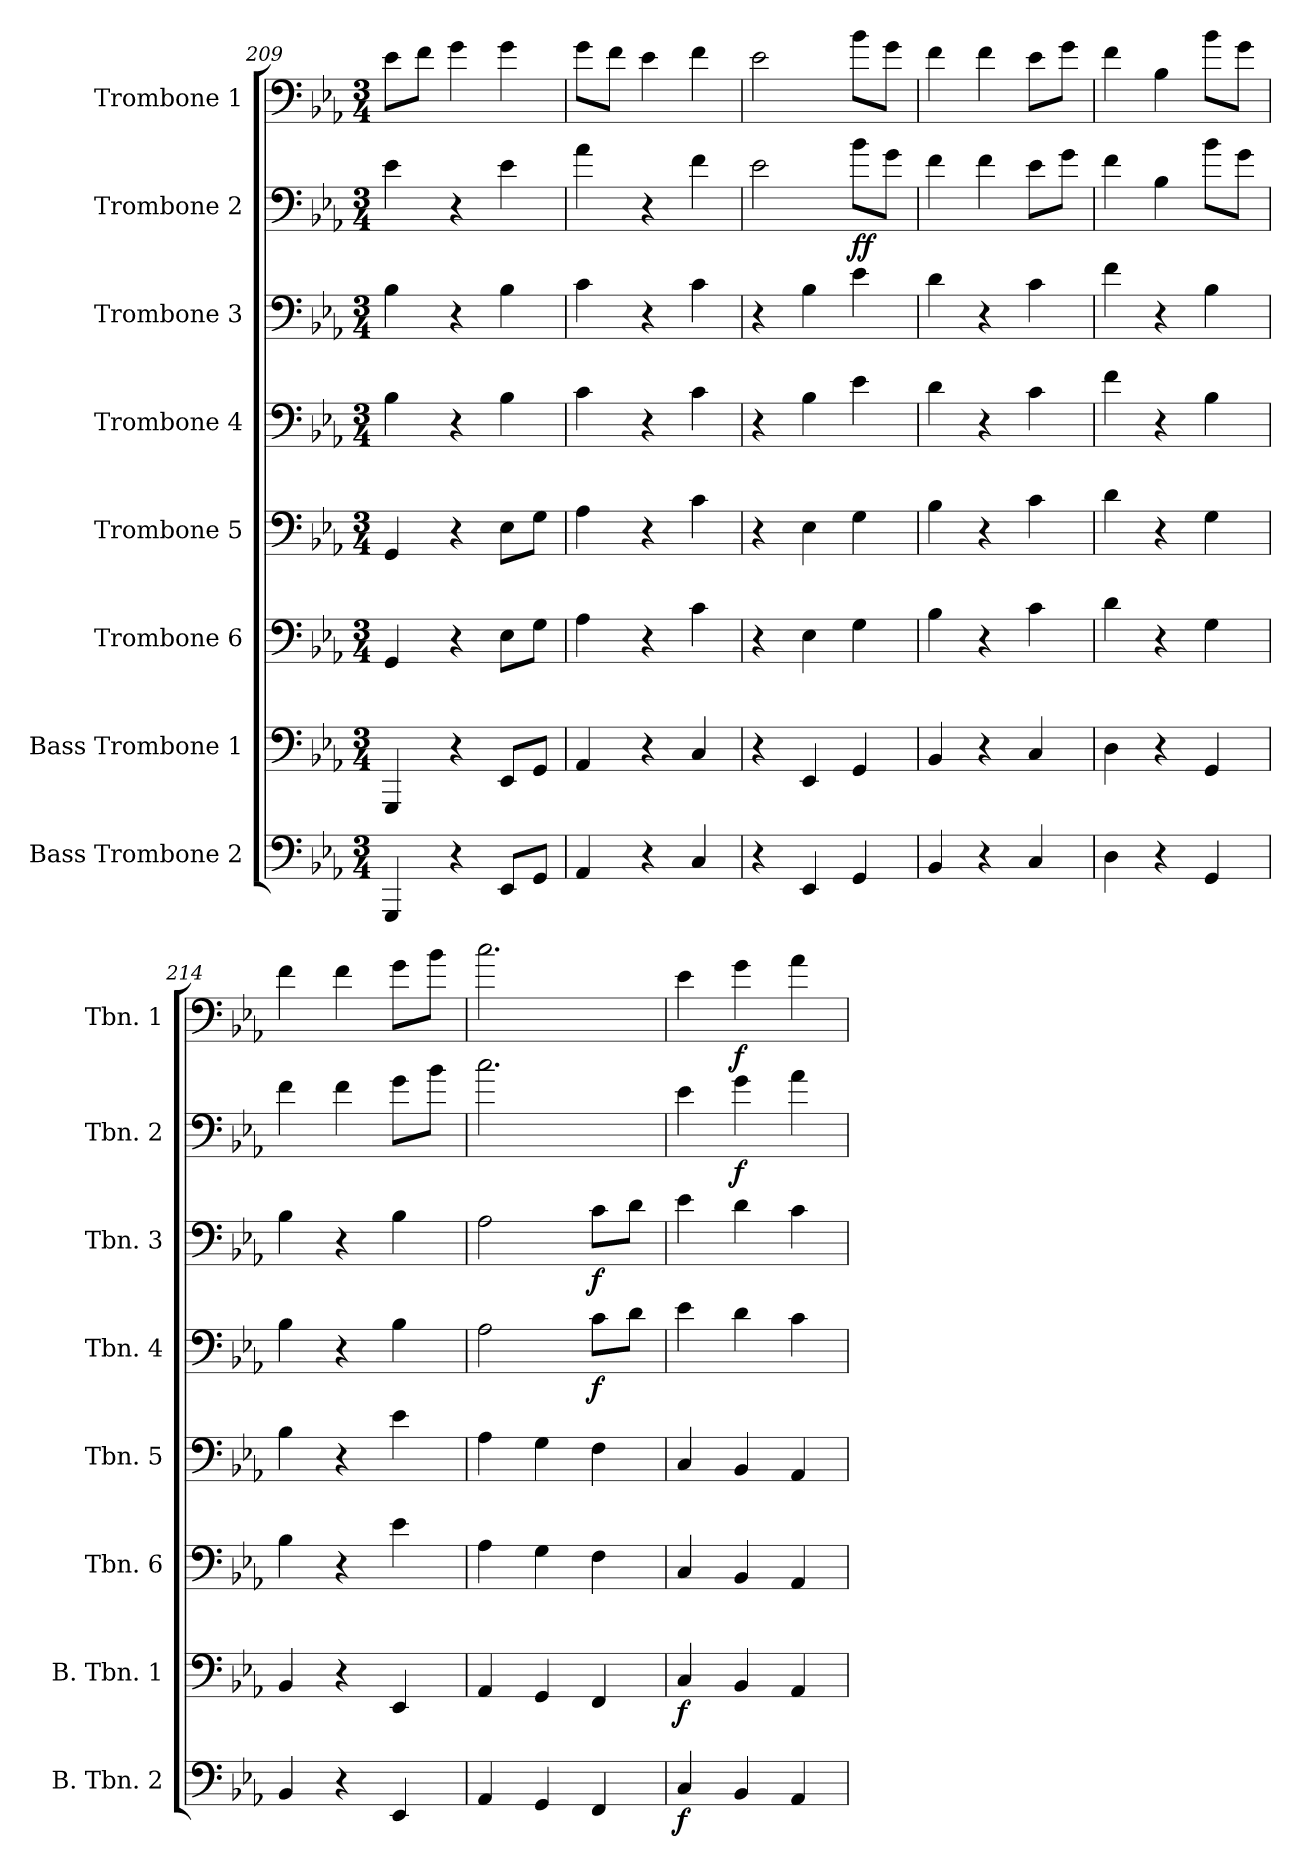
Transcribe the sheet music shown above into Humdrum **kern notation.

**kern	**dynam	**kern	**dynam	**kern	**kern	**kern	**dynam	**kern	**dynam	**kern	**dynam	**kern	**dynam
*part8	*part8	*part7	*part7	*part6	*part5	*part4	*part4	*part3	*part3	*part2	*part2	*part1	*part1
*staff8	*staff8	*staff7	*staff7	*staff6	*staff5	*staff4	*staff4	*staff3	*staff3	*staff2	*staff2	*staff1	*staff1
*I"Bass Trombone 2	*	*I"Bass Trombone 1	*	*I"Trombone 6	*I"Trombone 5	*I"Trombone 4	*	*I"Trombone 3	*	*I"Trombone 2	*	*I"Trombone 1	*
*I'B. Tbn. 2	*	*I'B. Tbn. 1	*	*I'Tbn. 6	*I'Tbn. 5	*I'Tbn. 4	*	*I'Tbn. 3	*	*I'Tbn. 2	*	*I'Tbn. 1	*
*clefF4	*	*clefF4	*	*clefF4	*clefF4	*clefF4	*	*clefF4	*	*clefF4	*	*clefF4	*
*k[b-e-a-]	*	*k[b-e-a-]	*	*k[b-e-a-]	*k[b-e-a-]	*k[b-e-a-]	*	*k[b-e-a-]	*	*k[b-e-a-]	*	*k[b-e-a-]	*
*M3/4	*	*M3/4	*	*M3/4	*M3/4	*M3/4	*	*M3/4	*	*M3/4	*	*M3/4	*
=209	=209	=209	=209	=209	=209	=209	=209	=209	=209	=209	=209	=209	=209
4GGG/	.	4GGG/	.	4GG/	4GG/	4B-\	.	4B-\	.	4e-\	.	8e-\L	.
.	.	.	.	.	.	.	.	.	.	.	.	8f\J	.
4r	.	4r	.	4r	4r	4r	.	4r	.	4r	.	4g\	.
8EE-/L	.	8EE-/L	.	8E-\L	8E-\L	4B-\	.	4B-\	.	4e-\	.	4g\	.
8GG/J	.	8GG/J	.	8G\J	8G\J	.	.	.	.	.	.	.	.
=210	=210	=210	=210	=210	=210	=210	=210	=210	=210	=210	=210	=210	=210
4AA-/	.	4AA-/	.	4A-\	4A-\	4c\	.	4c\	.	4a-\	.	8g\L	.
.	.	.	.	.	.	.	.	.	.	.	.	8f\J	.
4r	.	4r	.	4r	4r	4r	.	4r	.	4r	.	4e-\	.
4C/	.	4C/	.	4c\	4c\	4c\	.	4c\	.	4f\	.	4f\	.
=211	=211	=211	=211	=211	=211	=211	=211	=211	=211	=211	=211	=211	=211
4r	.	4r	.	4r	4r	4r	.	4r	.	2e-\	.	2e-\	.
4EE-/	.	4EE-/	.	4E-\	4E-\	4B-\	.	4B-\	.	.	.	.	.
!	!	!	!	!	!	!	!	!	!	!	!LO:DY:b	!	!
4GG/	.	4GG/	.	4G\	4G\	4e-\	.	4e-\	.	8b-\L	ff	8b-\L	.
.	.	.	.	.	.	.	.	.	.	8g\J	.	8g\J	.
!!LO:PB:g=z
=212	=212	=212	=212	=212	=212	=212	=212	=212	=212	=212	=212	=212	=212
4BB-/	.	4BB-/	.	4B-\	4B-\	4d\	.	4d\	.	4f\	.	4f\	.
4r	.	4r	.	4r	4r	4r	.	4r	.	4f\	.	4f\	.
4C/	.	4C/	.	4c\	4c\	4c\	.	4c\	.	8e-\L	.	8e-\L	.
.	.	.	.	.	.	.	.	.	.	8g\J	.	8g\J	.
=213	=213	=213	=213	=213	=213	=213	=213	=213	=213	=213	=213	=213	=213
4D\	.	4D\	.	4d\	4d\	4f\	.	4f\	.	4f\	.	4f\	.
4r	.	4r	.	4r	4r	4r	.	4r	.	4B-\	.	4B-\	.
4GG/	.	4GG/	.	4G\	4G\	4B-\	.	4B-\	.	8b-\L	.	8b-\L	.
.	.	.	.	.	.	.	.	.	.	8g\J	.	8g\J	.
=214	=214	=214	=214	=214	=214	=214	=214	=214	=214	=214	=214	=214	=214
4BB-/	.	4BB-/	.	4B-\	4B-\	4B-\	.	4B-\	.	4f\	.	4f\	.
4r	.	4r	.	4r	4r	4r	.	4r	.	4f\	.	4f\	.
4EE-/	.	4EE-/	.	4e-\	4e-\	4B-\	.	4B-\	.	8g\L	.	8g\L	.
.	.	.	.	.	.	.	.	.	.	8b-\J	.	8b-\J	.
=215	=215	=215	=215	=215	=215	=215	=215	=215	=215	=215	=215	=215	=215
4AA-/	.	4AA-/	.	4A-\	4A-\	2A-\	.	2A-\	.	2.cc\	.	2.cc\	.
4GG/	.	4GG/	.	4G\	4G\	.	.	.	.	.	.	.	.
!	!	!	!	!	!	!	!LO:DY:b	!	!LO:DY:b	!	!	!	!
4FF/	.	4FF/	.	4F\	4F\	8c\L	f	8c\L	f	.	.	.	.
.	.	.	.	.	.	8d\J	.	8d\J	.	.	.	.	.
=216	=216	=216	=216	=216	=216	=216	=216	=216	=216	=216	=216	=216	=216
!	!LO:DY:b	!	!LO:DY:b	!	!	!	!	!	!	!	!	!	!
4C/	f	4C/	f	4C/	4C/	4e-\	.	4e-\	.	4e-\	.	4e-\	.
!	!	!	!	!	!	!	!	!	!	!	!LO:DY:b	!	!LO:DY:b
4BB-/	.	4BB-/	.	4BB-/	4BB-/	4d\	.	4d\	.	4g\	f	4g\	f
4AA-/	.	4AA-/	.	4AA-/	4AA-/	4c\	.	4c\	.	4a-\	.	4a-\	.
=	=	=	=	=	=	=	=	=	=	=	=	=	=
*-	*-	*-	*-	*-	*-	*-	*-	*-	*-	*-	*-	*-	*-
